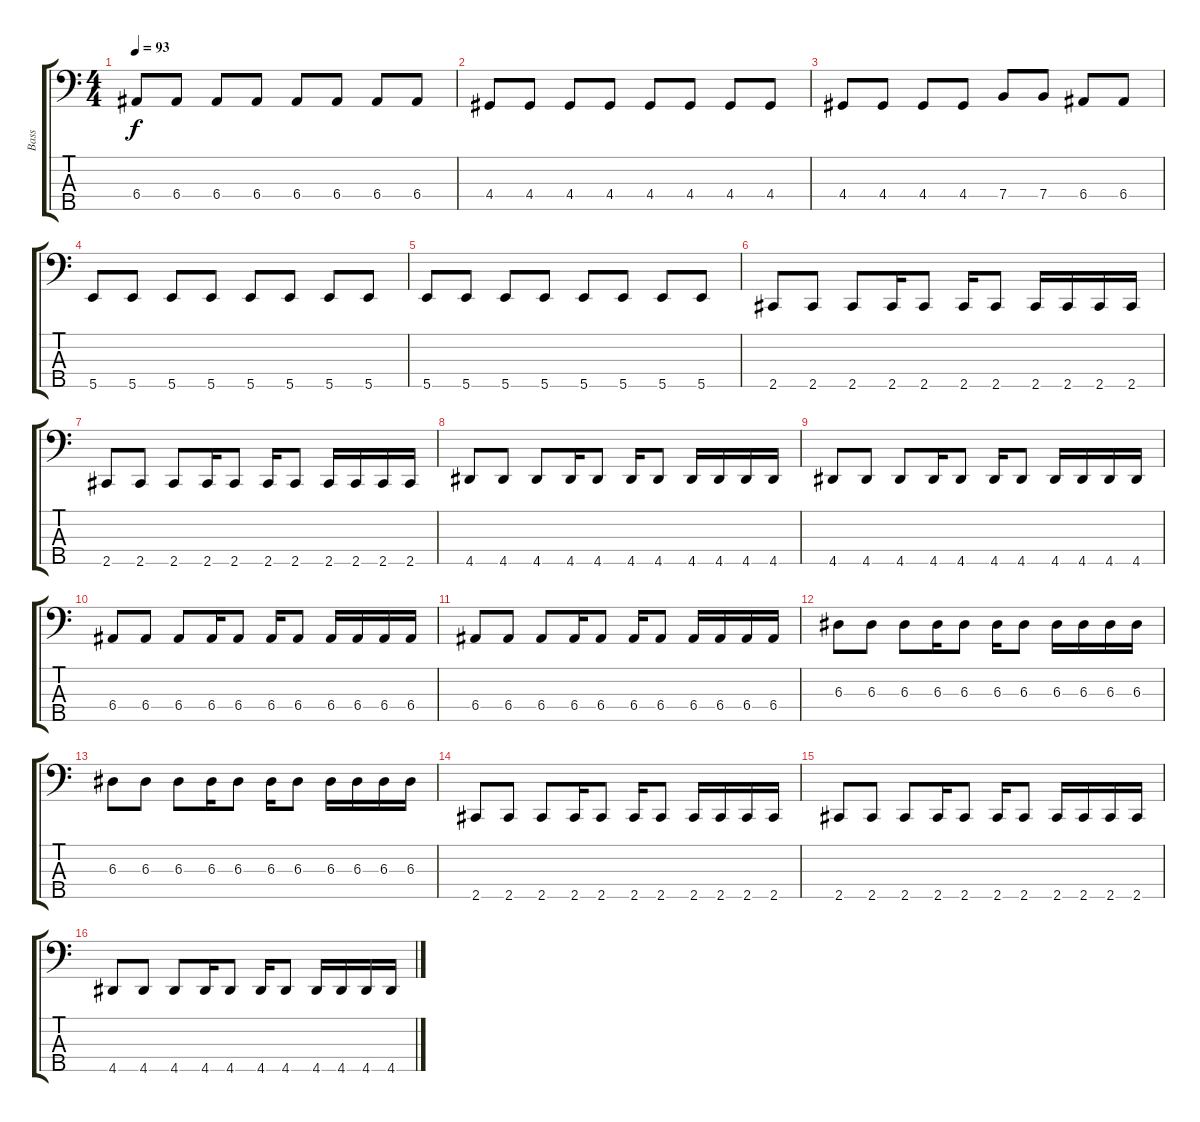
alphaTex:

\track ("Bass" "Bass") {instrument electricbassfinger}
\staff {score tabs}
\tuning (G2 D2 A1 E1 B0) {hide}
\ts (4 4)
\tempo 93
\clef f4
\ks c
6.4.8{dy f} 6.4.8 6.4.8 6.4.8 6.4.8 6.4.8 6.4.8 6.4.8 |
4.4.8 4.4.8 4.4.8 4.4.8 4.4.8 4.4.8 4.4.8 4.4.8 |
4.4.8 4.4.8 4.4.8 4.4.8 7.4.8 7.4.8 6.4.8 6.4.8 |
5.5.8 5.5.8 5.5.8 5.5.8 5.5.8 5.5.8 5.5.8 5.5.8 |
5.5.8 5.5.8 5.5.8 5.5.8 5.5.8 5.5.8 5.5.8 5.5.8 |
2.5.8 2.5.8 2.5.8 2.5.16 2.5.8 2.5.16 2.5.8 2.5.16 2.5.16 2.5.16 2.5.16 |
2.5.8 2.5.8 2.5.8 2.5.16 2.5.8 2.5.16 2.5.8 2.5.16 2.5.16 2.5.16 2.5.16 |
4.5.8 4.5.8 4.5.8 4.5.16 4.5.8 4.5.16 4.5.8 4.5.16 4.5.16 4.5.16 4.5.16 |
4.5.8 4.5.8 4.5.8 4.5.16 4.5.8 4.5.16 4.5.8 4.5.16 4.5.16 4.5.16 4.5.16 |
6.4.8 6.4.8 6.4.8 6.4.16 6.4.8 6.4.16 6.4.8 6.4.16 6.4.16 6.4.16 6.4.16 |
6.4.8 6.4.8 6.4.8 6.4.16 6.4.8 6.4.16 6.4.8 6.4.16 6.4.16 6.4.16 6.4.16 |
6.3.8 6.3.8 6.3.8 6.3.16 6.3.8 6.3.16 6.3.8 6.3.16 6.3.16 6.3.16 6.3.16 |
6.3.8 6.3.8 6.3.8 6.3.16 6.3.8 6.3.16 6.3.8 6.3.16 6.3.16 6.3.16 6.3.16 |
2.5.8 2.5.8 2.5.8 2.5.16 2.5.8 2.5.16 2.5.8 2.5.16 2.5.16 2.5.16 2.5.16 |
2.5.8 2.5.8 2.5.8 2.5.16 2.5.8 2.5.16 2.5.8 2.5.16 2.5.16 2.5.16 2.5.16 |
4.5.8 4.5.8 4.5.8 4.5.16 4.5.8 4.5.16 4.5.8 4.5.16 4.5.16 4.5.16 4.5.16
